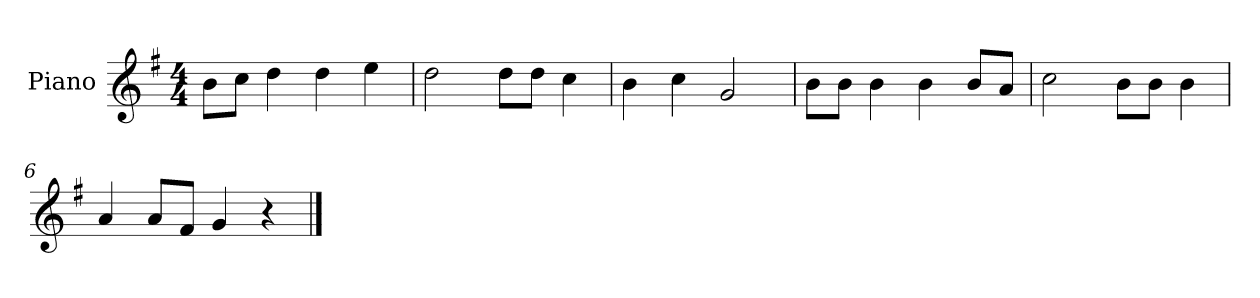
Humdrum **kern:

**kern
*part1
*staff1
*I"Piano
*I'P-no
*clefG2
*k[f#]
*M4/4
*MM90
=1
8b\L
8cc\J
4dd\
4dd\
4ee\
=2
2dd\
8dd\L
8dd\J
4cc\
=3
4b\
4cc\
2g/
=4
8b\L
8b\J
4b\
4b\
8b/L
8a/J
=5
2cc\
8b\L
8b\J
4b\
=6
4a/
8a/L
8f#/J
4g/
4r
==
*-
